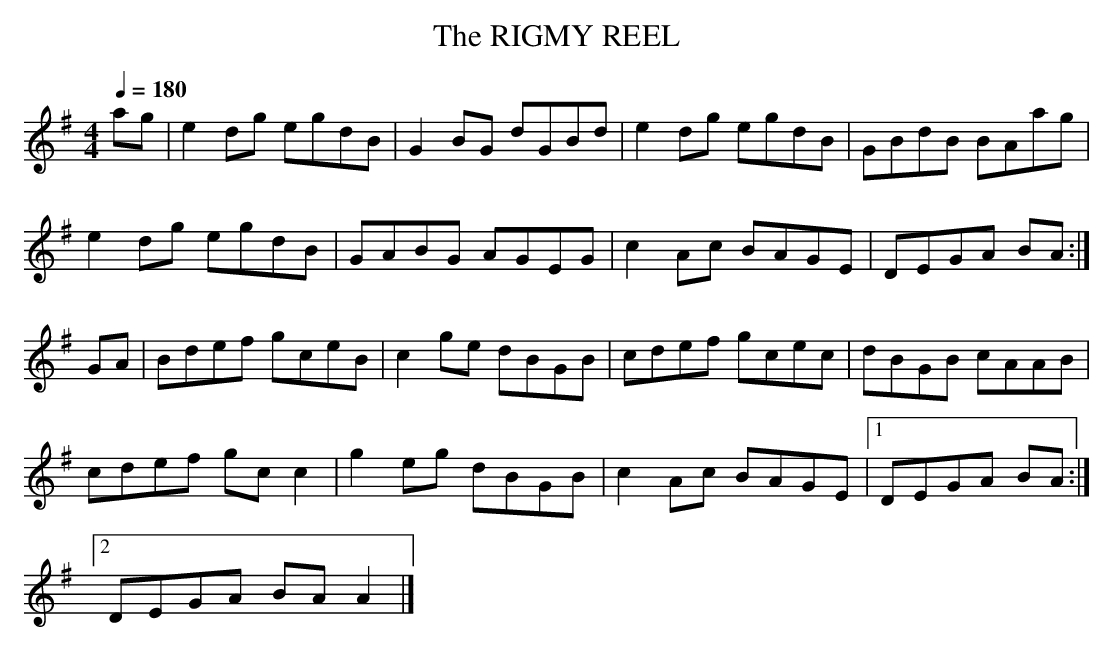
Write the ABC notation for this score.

X:1
T:RIGMY REEL, The
Q:1/4=180
L:1/8
M:4/4
K:G
ag|e2dg egdB|G2BG dGBd|e2dg egdB|GBdB BAag|
e2dg egdB|GABG AGEG|c2Ac BAGE|DEGA BA:|
GA|Bdef gceB|c2ge dBGB|cdef gcec|dBGB cAAB|
cdef gcc2|g2eg dBGB|c2Ac BAGE|1 DEGA BA:|
[2 DEGA BAA2|]
